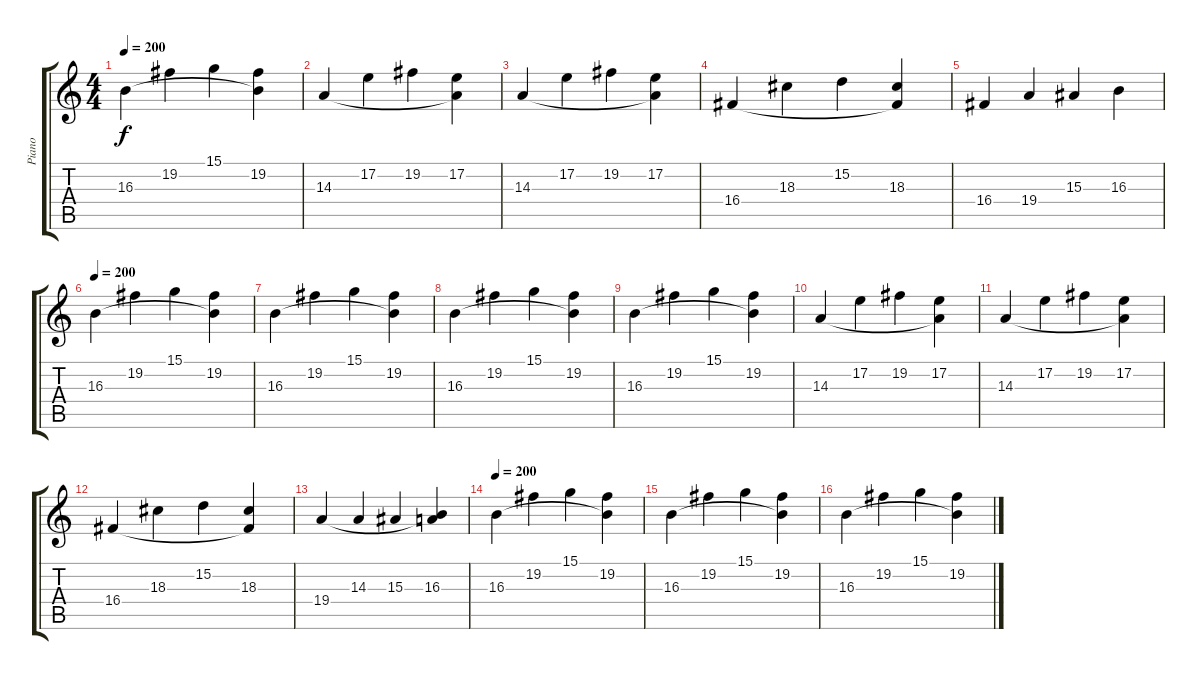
\track ("Piano" "Piano") {instrument electricgrandpiano}
\staff {score tabs}
\tuning (E4 B3 G3 D3 A2 E2) {hide}
\ts (4 4)
\tempo 200
\clef g2
\ks c
16.3.4{dy f} 19.2.4 15.1.4 (19.2 16.3{t}).4 |
14.3.4 17.2.4 19.2.4 (17.2 14.3{t}).4 |
14.3.4 17.2.4 19.2.4 (17.2 14.3{t}).4 |
16.4.4 18.3.4 15.2.4 (18.3 16.4{t}).4 |
16.4.4 19.4.4 15.3.4 16.3.4 |
\tempo 200
16.3.4 19.2.4 15.1.4 (19.2 16.3{t}).4 |
16.3.4 19.2.4 15.1.4 (19.2 16.3{t}).4 |
16.3.4 19.2.4 15.1.4 (19.2 16.3{t}).4 |
16.3.4 19.2.4 15.1.4 (19.2 16.3{t}).4 |
14.3.4 17.2.4 19.2.4 (17.2 14.3{t}).4 |
14.3.4 17.2.4 19.2.4 (17.2 14.3{t}).4 |
16.4.4 18.3.4 15.2.4 (18.3 16.4{t}).4 |
19.4.4 14.3.4 15.3.4 (16.3 19.4{t}).4 |
\tempo 200
16.3.4 19.2.4 15.1.4 (19.2 16.3{t}).4 |
16.3.4 19.2.4 15.1.4 (19.2 16.3{t}).4 |
16.3.4 19.2.4 15.1.4 (19.2 16.3{t}).4
